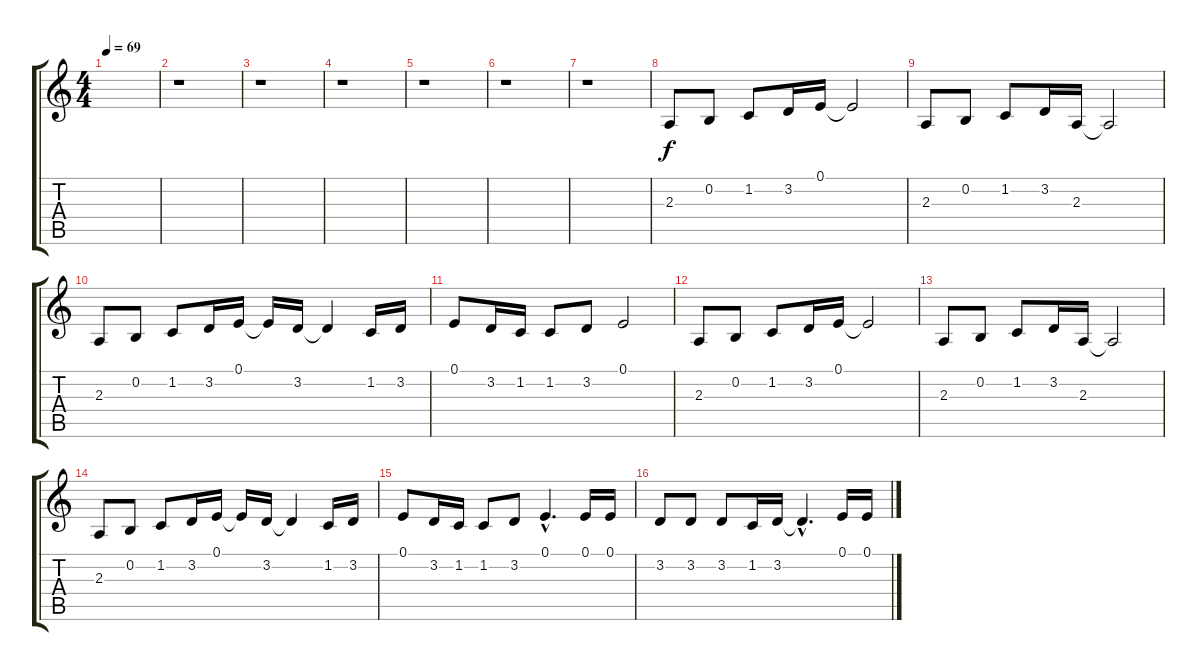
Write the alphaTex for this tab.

\track "" {instrument voiceoohs}
\staff {score tabs}
\tuning (E4 B3 G3 D3 A2 E2) {hide}
\ts (4 4)
\tempo 69
\clef g2
\ks c
|
r.1 |
r.1 |
r.1 |
r.1 |
r.1 |
r.1 |
2.3.8 0.2.8 1.2.8 3.2.16 0.1.16 0.1{t}.2 |
2.3.8 0.2.8 1.2.8 3.2.16 2.3.16 2.3{t}.2 |
2.3.8 0.2.8 1.2.8 3.2.16 0.1.16 0.1{t}.16 3.2.16 3.2{t}.4 1.2.16 3.2.16 |
0.1.8 3.2.16 1.2.16 1.2.8 3.2.8 0.1.2 |
2.3.8 0.2.8 1.2.8 3.2.16 0.1.16 0.1{t}.2 |
2.3.8 0.2.8 1.2.8 3.2.16 2.3.16 2.3{t}.2 |
2.3.8 0.2.8 1.2.8 3.2.16 0.1.16 0.1{t}.16 3.2.16 3.2{t}.4 1.2.16 3.2.16 |
0.1.8 3.2.16 1.2.16 1.2.8 3.2.8 0.1{hac}.4{d} 0.1.16 0.1.16 |
3.2.8 3.2.8 3.2.8 1.2.16 3.2.16 3.2{hac t}.4{d} 0.1.16 0.1.16
